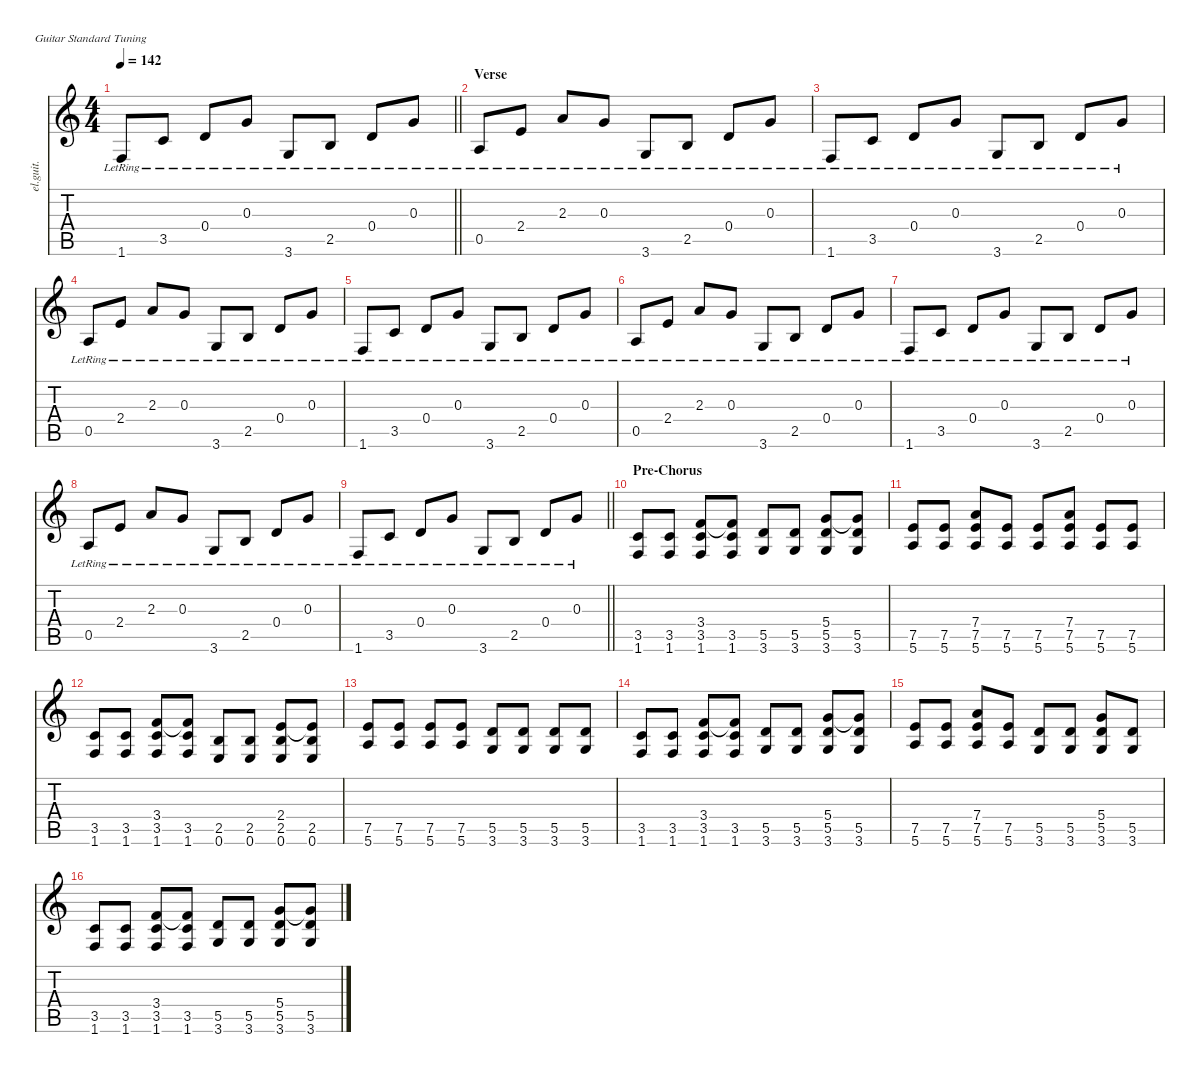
\defaultSystemsLayout 4
\hideDynamics
\bracketExtendMode nobrackets
\otherSystemsTrackNameOrientation horizontal
\track ("Guitar 1" "el.guit.") {defaultSystemsLayout 8 instrument electricguitarclean}
\staff {score tabs}
\tuning (E4 B3 G3 D3 A2 E2)
\ts (4 4)
\tempo 142
\clef g2
\barLineRight lightlight
\ks c
1.6{lr}.8{dy f beam Up} 3.5{lr}.8{beam Up} 0.4{lr}.8{beam Up} 0.3{lr}.8{beam Up} 3.6{lr}.8{beam Up} 2.5{lr}.8{beam Up} 0.4{lr}.8{beam Up} 0.3{lr}.8{beam Up} |
\section ("" "Verse")
0.5{lr}.8{beam Up} 2.4{lr}.8{beam Up} 2.3{lr}.8{beam Up} 0.3{lr}.8{beam Up} 3.6{lr}.8{beam Up} 2.5{lr}.8{beam Up} 0.4{lr}.8{beam Up} 0.3{lr}.8{beam Up} |
1.6{lr}.8{beam Up} 3.5{lr}.8{beam Up} 0.4{lr}.8{beam Up} 0.3{lr}.8{beam Up} 3.6{lr}.8{beam Up} 2.5{lr}.8{beam Up} 0.4{lr}.8{beam Up} 0.3{lr}.8{beam Up} |
0.5{lr}.8{beam Up} 2.4{lr}.8{beam Up} 2.3{lr}.8{beam Up} 0.3{lr}.8{beam Up} 3.6{lr}.8{beam Up} 2.5{lr}.8{beam Up} 0.4{lr}.8{beam Up} 0.3{lr}.8{beam Up} |
1.6{lr}.8{beam Up} 3.5{lr}.8{beam Up} 0.4{lr}.8{beam Up} 0.3{lr}.8{beam Up} 3.6{lr}.8{beam Up} 2.5{lr}.8{beam Up} 0.4{lr}.8{beam Up} 0.3{lr}.8{beam Up} |
0.5{lr}.8{beam Up} 2.4{lr}.8{beam Up} 2.3{lr}.8{beam Up} 0.3{lr}.8{beam Up} 3.6{lr}.8{beam Up} 2.5{lr}.8{beam Up} 0.4{lr}.8{beam Up} 0.3{lr}.8{beam Up} |
1.6{lr}.8{beam Up} 3.5{lr}.8{beam Up} 0.4{lr}.8{beam Up} 0.3{lr}.8{beam Up} 3.6{lr}.8{beam Up} 2.5{lr}.8{beam Up} 0.4{lr}.8{beam Up} 0.3{lr}.8{beam Up} |
0.5{lr}.8{beam Up} 2.4{lr}.8{beam Up} 2.3{lr}.8{beam Up} 0.3{lr}.8{beam Up} 3.6{lr}.8{beam Up} 2.5{lr}.8{beam Up} 0.4{lr}.8{beam Up} 0.3{lr}.8{beam Up} |
\barLineRight lightlight
1.6{lr}.8{beam Up} 3.5{lr}.8{beam Up} 0.4{lr}.8{beam Up} 0.3{lr}.8{beam Up} 3.6{lr}.8{beam Up} 2.5{lr}.8{beam Up} 0.4{lr}.8{beam Up} 0.3{lr}.8{beam Up} |
\section ("" "Pre-Chorus")
(3.5 1.6).8{beam Up} (3.5 1.6).8{beam Up} (3.4 3.5 1.6).8{beam Up} (3.4{t} 3.5 1.6).8{beam Up} (5.5 3.6).8{beam Up} (5.5 3.6).8{beam Up} (5.4 5.5 3.6).8{beam Up} (5.4{t} 5.5 3.6).8{beam Up} |
(7.5 5.6).8{beam Up} (7.5 5.6).8{beam Up} (7.4 7.5 5.6).8{beam Up} (7.5 5.6).8{beam Up} (7.5 5.6).8{beam Up} (7.4 7.5 5.6).8{beam Up} (7.5 5.6).8{beam Up} (7.5 5.6).8{beam Up} |
(3.5 1.6).8{beam Up} (3.5 1.6).8{beam Up} (3.4 3.5 1.6).8{beam Up} (3.4{t} 3.5 1.6).8{beam Up} (2.5 0.6).8{beam Up} (2.5 0.6).8{beam Up} (2.4 2.5 0.6).8{beam Up} (2.4{t} 2.5 0.6).8{beam Up} |
(7.5 5.6).8{beam Up} (7.5 5.6).8{beam Up} (7.5 5.6).8{beam Up} (7.5 5.6).8{beam Up} (5.5 3.6).8{beam Up} (5.5 3.6).8{beam Up} (5.5 3.6).8{beam Up} (5.5 3.6).8{beam Up} |
(3.5 1.6).8{beam Up} (3.5 1.6).8{beam Up} (3.4 3.5 1.6).8{beam Up} (3.4{t} 3.5 1.6).8{beam Up} (5.5 3.6).8{beam Up} (5.5 3.6).8{beam Up} (5.4 5.5 3.6).8{beam Up} (5.4{t} 5.5 3.6).8{beam Up} |
(7.5 5.6).8{beam Up} (7.5 5.6).8{beam Up} (7.4 7.5 5.6).8{beam Up} (7.5 5.6).8{beam Up} (5.5 3.6).8{beam Up} (5.5 3.6).8{beam Up} (5.4 5.5 3.6).8{beam Up} (5.5 3.6).8{beam Up} |
(3.5 1.6).8{beam Up} (3.5 1.6).8{beam Up} (3.4 3.5 1.6).8{beam Up} (3.4{t} 3.5 1.6).8{beam Up} (5.5 3.6).8{beam Up} (5.5 3.6).8{beam Up} (5.4 5.5 3.6).8{beam Up} (5.4{t} 5.5 3.6).8{beam Up}
